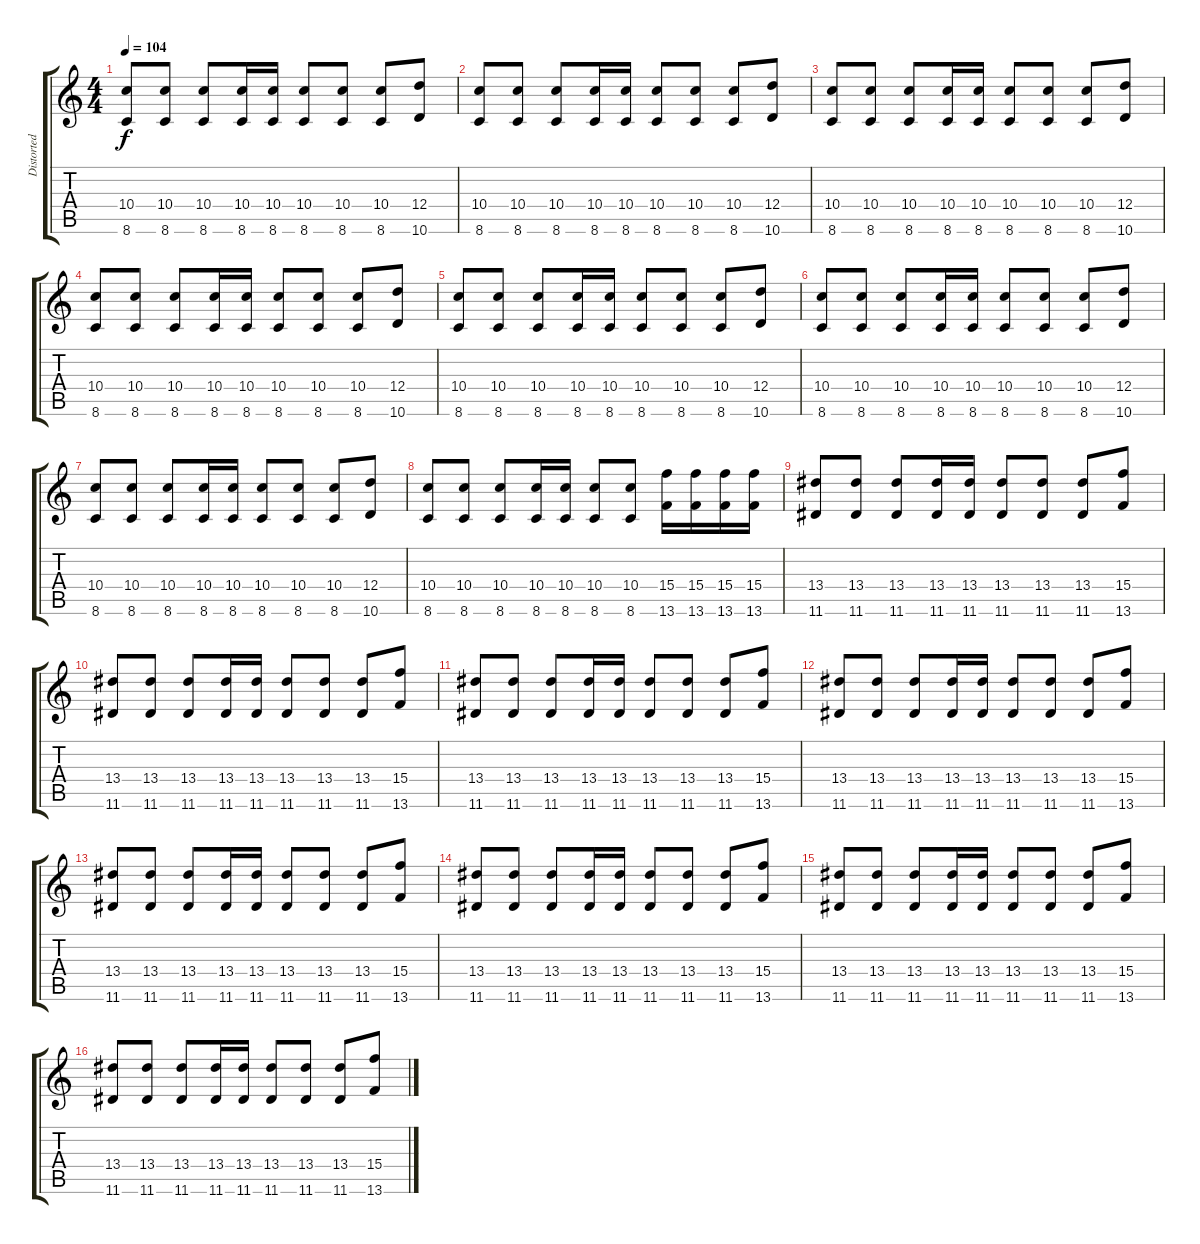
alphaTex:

\track ("Distorted Guitar" "Distorted ") {instrument overdrivenguitar}
\staff {score tabs}
\tuning (E4 B3 G3 D3 A2 E2) {hide}
\ts (4 4)
\tempo 104
\clef g2
\ks c
(10.4 8.6).8{dy f} (10.4 8.6).8 (10.4 8.6).8 (10.4 8.6).16 (10.4 8.6).16 (10.4 8.6).8 (10.4 8.6).8 (10.4 8.6).8 (12.4 10.6).8 |
(10.4 8.6).8 (10.4 8.6).8 (10.4 8.6).8 (10.4 8.6).16 (10.4 8.6).16 (10.4 8.6).8 (10.4 8.6).8 (10.4 8.6).8 (12.4 10.6).8 |
(10.4 8.6).8 (10.4 8.6).8 (10.4 8.6).8 (10.4 8.6).16 (10.4 8.6).16 (10.4 8.6).8 (10.4 8.6).8 (10.4 8.6).8 (12.4 10.6).8 |
(10.4 8.6).8 (10.4 8.6).8 (10.4 8.6).8 (10.4 8.6).16 (10.4 8.6).16 (10.4 8.6).8 (10.4 8.6).8 (10.4 8.6).8 (12.4 10.6).8 |
(10.4 8.6).8 (10.4 8.6).8 (10.4 8.6).8 (10.4 8.6).16 (10.4 8.6).16 (10.4 8.6).8 (10.4 8.6).8 (10.4 8.6).8 (12.4 10.6).8 |
(10.4 8.6).8 (10.4 8.6).8 (10.4 8.6).8 (10.4 8.6).16 (10.4 8.6).16 (10.4 8.6).8 (10.4 8.6).8 (10.4 8.6).8 (12.4 10.6).8 |
(10.4 8.6).8 (10.4 8.6).8 (10.4 8.6).8 (10.4 8.6).16 (10.4 8.6).16 (10.4 8.6).8 (10.4 8.6).8 (10.4 8.6).8 (12.4 10.6).8 |
(10.4 8.6).8 (10.4 8.6).8 (10.4 8.6).8 (10.4 8.6).16 (10.4 8.6).16 (10.4 8.6).8 (10.4 8.6).8 (15.4 13.6).16 (15.4 13.6).16 (15.4 13.6).16 (15.4 13.6).16 |
(13.4 11.6).8 (13.4 11.6).8 (13.4 11.6).8 (13.4 11.6).16 (13.4 11.6).16 (13.4 11.6).8 (13.4 11.6).8 (13.4 11.6).8 (15.4 13.6).8 |
(13.4 11.6).8 (13.4 11.6).8 (13.4 11.6).8 (13.4 11.6).16 (13.4 11.6).16 (13.4 11.6).8 (13.4 11.6).8 (13.4 11.6).8 (15.4 13.6).8 |
(13.4 11.6).8 (13.4 11.6).8 (13.4 11.6).8 (13.4 11.6).16 (13.4 11.6).16 (13.4 11.6).8 (13.4 11.6).8 (13.4 11.6).8 (15.4 13.6).8 |
(13.4 11.6).8 (13.4 11.6).8 (13.4 11.6).8 (13.4 11.6).16 (13.4 11.6).16 (13.4 11.6).8 (13.4 11.6).8 (13.4 11.6).8 (15.4 13.6).8 |
(13.4 11.6).8 (13.4 11.6).8 (13.4 11.6).8 (13.4 11.6).16 (13.4 11.6).16 (13.4 11.6).8 (13.4 11.6).8 (13.4 11.6).8 (15.4 13.6).8 |
(13.4 11.6).8 (13.4 11.6).8 (13.4 11.6).8 (13.4 11.6).16 (13.4 11.6).16 (13.4 11.6).8 (13.4 11.6).8 (13.4 11.6).8 (15.4 13.6).8 |
(13.4 11.6).8 (13.4 11.6).8 (13.4 11.6).8 (13.4 11.6).16 (13.4 11.6).16 (13.4 11.6).8 (13.4 11.6).8 (13.4 11.6).8 (15.4 13.6).8 |
(13.4 11.6).8 (13.4 11.6).8 (13.4 11.6).8 (13.4 11.6).16 (13.4 11.6).16 (13.4 11.6).8 (13.4 11.6).8 (13.4 11.6).8 (15.4 13.6).8
